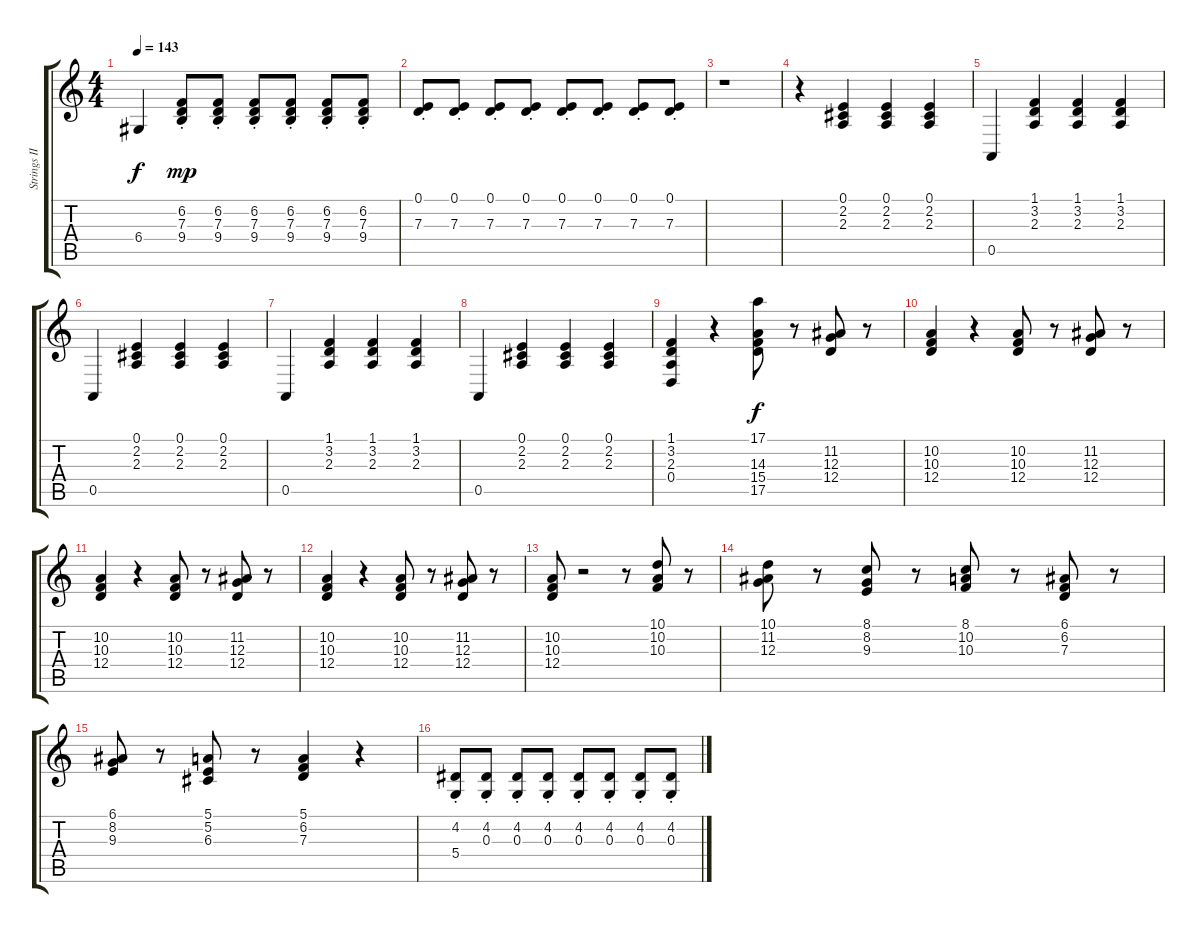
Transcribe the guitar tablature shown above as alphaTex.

\track ("Strings II" "Strings II") {instrument stringensemble1}
\staff {score tabs}
\tuning (E4 B3 G3 D3 A2 E2) {hide}
\ts (4 4)
\tempo 143
\clef g2
\ks c
6.4.4{dy f} (6.2{st} 7.3{st} 9.4{st}).8{dy mp} (6.2{st} 7.3{st} 9.4{st}).8 (6.2{st} 7.3{st} 9.4{st}).8 (6.2{st} 7.3{st} 9.4{st}).8 (6.2{st} 7.3{st} 9.4{st}).8 (6.2{st} 7.3{st} 9.4{st}).8 |
(0.1{st} 7.3{st}).8 (0.1{st} 7.3{st}).8 (0.1{st} 7.3{st}).8 (0.1{st} 7.3{st}).8 (0.1{st} 7.3{st}).8 (0.1{st} 7.3{st}).8 (0.1{st} 7.3{st}).8 (0.1{st} 7.3{st}).8 |
r.1 |
r.4 (0.1 2.2 2.3).4 (0.1 2.2 2.3).4 (0.1 2.2 2.3).4 |
0.5.4 (1.1 3.2 2.3).4 (1.1 3.2 2.3).4 (1.1 3.2 2.3).4 |
0.5.4 (0.1 2.2 2.3).4 (0.1 2.2 2.3).4 (0.1 2.2 2.3).4 |
0.5.4 (1.1 3.2 2.3).4 (1.1 3.2 2.3).4 (1.1 3.2 2.3).4 |
0.5.4 (0.1 2.2 2.3).4 (0.1 2.2 2.3).4 (0.1 2.2 2.3).4 |
(1.1 3.2 2.3 0.4).4 r.4 (17.1 14.3 15.4 17.5).8{dy f} r.8 (11.2 12.3 12.4).8 r.8 |
(10.2 10.3 12.4).4 r.4 (10.2 10.3 12.4).8 r.8 (11.2 12.3 12.4).8 r.8 |
(10.2 10.3 12.4).4 r.4 (10.2 10.3 12.4).8 r.8 (11.2 12.3 12.4).8 r.8 |
(10.2 10.3 12.4).4 r.4 (10.2 10.3 12.4).8 r.8 (11.2 12.3 12.4).8 r.8 |
(10.2 10.3 12.4).8 r.2 r.8 (10.1 10.2 10.3).8 r.8 |
(10.1 11.2 12.3).8 r.8 (8.1 8.2 9.3).8 r.8 (8.1 10.2 10.3).8 r.8 (6.1 6.2 7.3).8 r.8 |
(6.1 8.2 9.3).8 r.8 (5.1 5.2 6.3).8 r.8 (5.1 6.2 7.3).4 r.4 |
(4.2{st} 5.4{st}).8 (4.2{st} 0.3{st}).8 (4.2{st} 0.3{st}).8 (4.2{st} 0.3{st}).8 (4.2{st} 0.3{st}).8 (4.2{st} 0.3{st}).8 (4.2{st} 0.3{st}).8 (4.2{st} 0.3{st}).8
